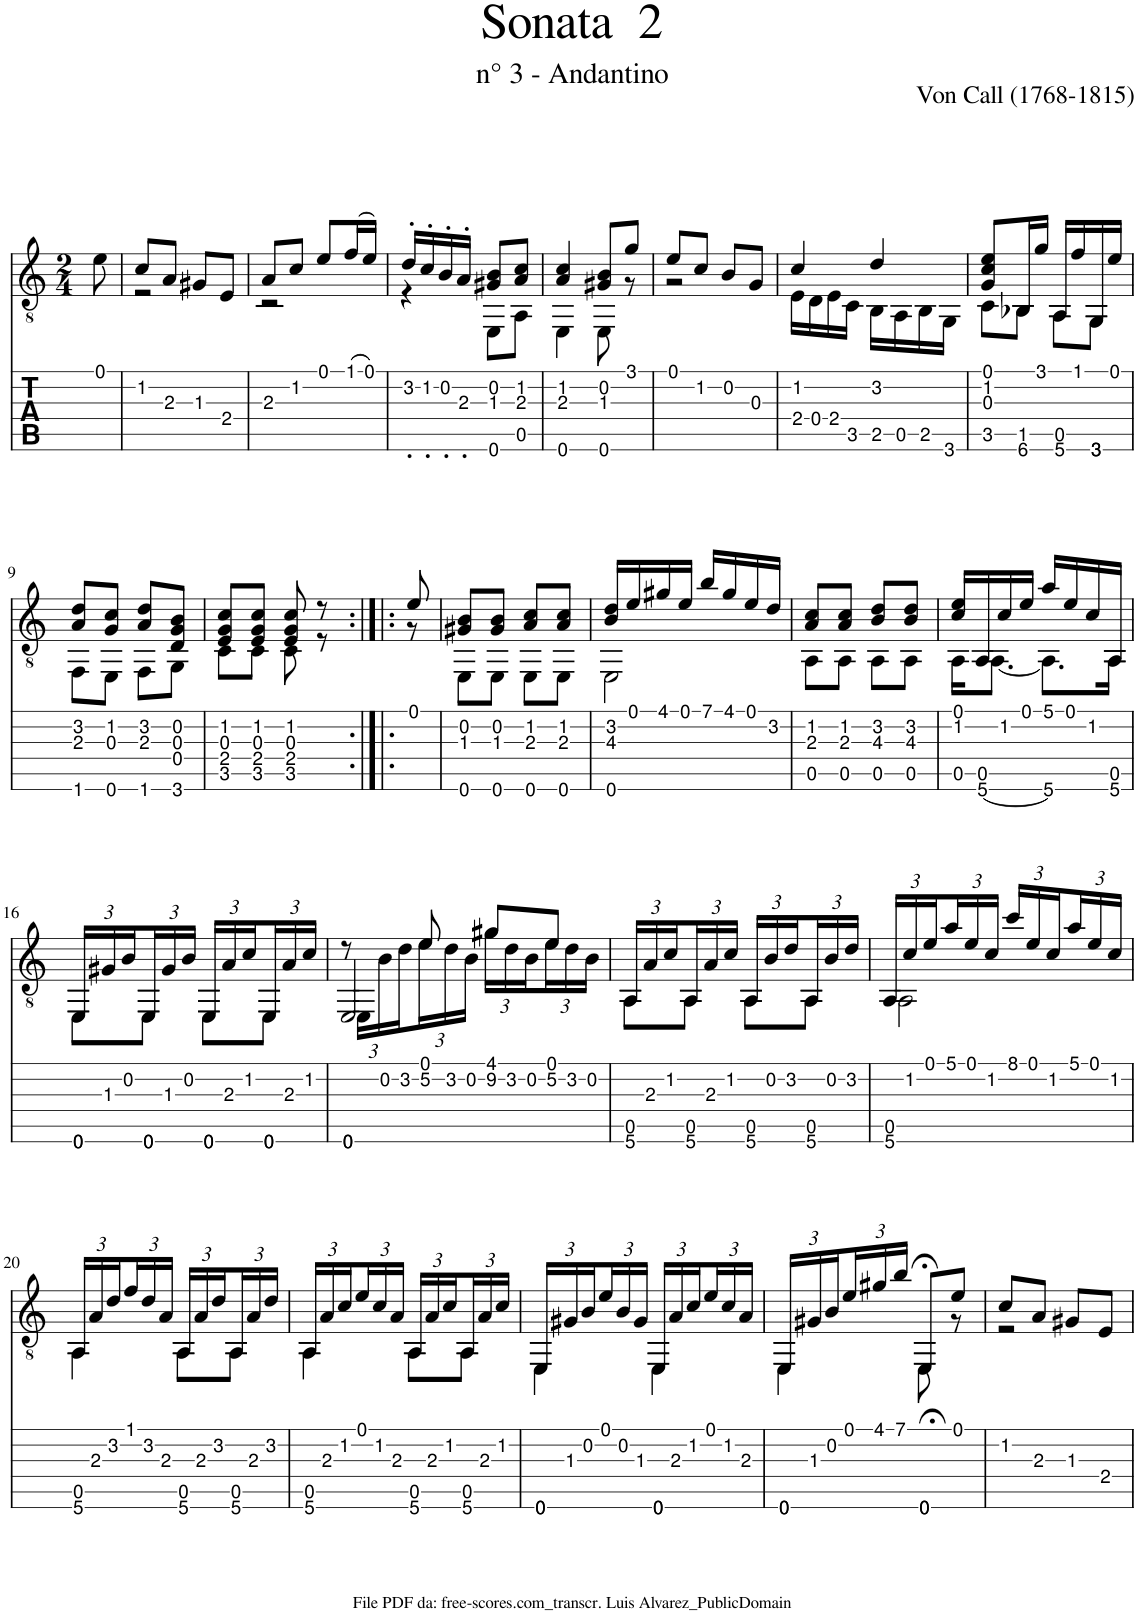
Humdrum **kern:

**kern	**kern
*part1	*part1
*staff2	*staff1
*I"Guitar	*
*I'Guit.	*
*stria6	*
*	*clefGv2
*k[]	*k[]
*M2/4	*M2/4
=1	=1
8e	8e\
=2	=2
*^	*^
8cL	2r	8c/L	2r
8AJ	.	8A/J	.
8G#L	.	8G#X/L	.
8EJ	.	8E/J	.
=3	=3	=3	=3
8AL	2r	8A/L	2r
8cJ	.	8c/J	.
8eL	.	8e/L	.
16fL	.	(16f/L	.
16eJJ	.	16e/JJ)	.
=4	=4	=4	=4
16d'LL	4r	16d'/LL	4r
16c'J	.	16c'/	.
16B'L	.	16B'/	.
16A'JJ	.	16A'/JJ	.
8G#\ 8B\L	8EEL	8G#X/ 8B/L	8EE\L
8A\ 8c\J	8AAJ	8A/ 8c/J	8AA\J
=5	=5	=5	=5
4A 4c	4EE	4A/ 4c/	4EE\
8G#\ 8B\L	8EE	8G#X/ 8B/L	8EE\
8gJ	8r	8g/J	8r
=6	=6	=6	=6
8eL	2r	8e/L	2r
8cJ	.	8c/J	.
8BL	.	8B/L	.
8GJ	.	8G/J	.
=7	=7	=7	=7
4c	16ELL	4c/	16E\LL
.	16DJ	.	16D\
.	16EL	.	16E\
.	16CJJ	.	16C\JJ
4d	16BBLL	4d/	16BB\LL
.	16AAJ	.	16AA\
.	16BBL	.	16BB\
.	16GGJJ	.	16GG\JJ
=8	=8	=8	=8
8G\ 8c\ 8e\L	8CL	8G/ 8c/ 8e/L	8C\L
16BB-L	8BB-J	16BB-X/L	8BB-\J
16gJJ	.	16g/JJ	.
16AALL	8AAL	16AA/LL	8AA\L
16fJ	.	16f/	.
16GGL	8GGJ	16GG/	8GG\J
16eJJ	.	16e/JJ	.
!!LO:LB:g=z	!!
=9	=9	=9	=9
8A\ 8d\L	8FFL	8A/ 8d/L	8FF\L
8G\ 8c\J	8EEJ	8G/ 8c/J	8EE\J
8A\ 8d\L	8FFL	8A/ 8d/L	8FF\L
8D\ 8G\ 8B\J	8GGJ	8D/ 8G/ 8B/J	8GG\J
=10	=10	=10	=10
8E\ 8G\ 8c\L	8CL	8E/ 8G/ 8c/L	8C\L
8E\ 8G\ 8c\J	8CJ	8E/ 8G/ 8c/J	8C\J
8E 8G 8c	8C	8E/ 8G/ 8c/	8C\
8r	8r	8r	8r
=11:|!|:	=11:|!|:	=11:|!|:	=11:|!|:
8e	8r	8e/	8r
=12	=12	=12	=12
8G#\ 8B\L	8EEL	8G#X/ 8B/L	8EE\L
8G#\ 8B\J	8EEJ	8G#/ 8B/J	8EE\J
8A\ 8c\L	8EEL	8A/ 8c/L	8EE\L
8A\ 8c\J	8EEJ	8A/ 8c/J	8EE\J
=13	=13	=13	=13
16B\ 16d\LL	2EE	16B/ 16d/LL	2EE\
16eJ	.	16e/	.
16g#L	.	16g#X/	.
16eJJ	.	16e/JJ	.
16bLL	.	16b/LL	.
16g#J	.	16g#/	.
16eL	.	16e/	.
16dJJ	.	16d/JJ	.
=14	=14	=14	=14
8A\ 8c\L	8AAL	8A/ 8c/L	8AA\L
8A\ 8c\J	8AAJ	8A/ 8c/J	8AA\J
8B\ 8d\L	8AAL	8B/ 8d/L	8AA\L
8B\ 8d\J	8AAJ	8B/ 8d/J	8AA\J
=15	=15	=15	=15
16c\ 16e\LL	16AAKL	16c/ 16e/LL	16AA\KL
16AAJ	[8.AAJ	16AA/	[8.AA\J
16cL	.	16c/	.
16eJJ	.	16e/JJ	.
16aLL	8.AAL]	16a/LL	8.AA\L]
16eJ	.	16e/	.
16cL	.	16c/	.
16AAJJ	16AAJk	16AA/JJ	16AA\Jk
!!LO:LB:g=z	!!
=16	=16	=16	=16
*Xbrackettup	*	*Xbrackettup	*
24EELL	8EEL	24EE/LL	8EE\L
24G#	.	24G#X/	.
24BJ	.	24B/	.
24EEL	8EEJ	24EE/	8EE\J
24G#	.	24G#/	.
24BJJ	.	24B/JJ	.
24EELL	8EEL	24EE/LL	8EE\L
24A	.	24A/	.
24cJ	.	24c/	.
24EEL	8EEJ	24EE/	8EE\J
24A	.	24A/	.
24cJJ	.	24c/JJ	.
=17	=17	=17	=17
*	*^	*	*^
8r	24EELL	2EE	8r	24EE\LL	2EE/
.	24B	.	.	24B\	.
.	24dJ	.	.	24d\	.
8e	24eL	.	8e/	24e\	.
.	24d	.	.	24d\	.
.	24BJJ	.	.	24B\JJ	.
8g#L	24g#LL	.	8g#X/L	24g#\LL	.
.	24d	.	.	24d\	.
.	24BJ	.	.	24B\	.
8eJ	24eL	.	8e/J	24e\	.
.	24d	.	.	24d\	.
.	24BJJ	.	.	24B\JJ	.
*	*v	*v	*	*	*
*	*	*	*v	*v
=18	=18	=18	=18
24AALL	8AAL	24AA/LL	8AA\L
24A	.	24A/	.
24cJ	.	24c/	.
24AAL	8AAJ	24AA/	8AA\J
24A	.	24A/	.
24cJJ	.	24c/JJ	.
24AALL	8AAL	24AA/LL	8AA\L
24B	.	24B/	.
24dJ	.	24d/	.
24AAL	8AAJ	24AA/	8AA\J
24B	.	24B/	.
24dJJ	.	24d/JJ	.
=19	=19	=19	=19
24AALL	2AA	24AA/LL	2AA\
24c	.	24c/	.
24eJ	.	24e/	.
24aL	.	24a/	.
24e	.	24e/	.
24cJJ	.	24c/JJ	.
24ccLL	.	24cc/LL	.
24e	.	24e/	.
24cJ	.	24c/	.
24aL	.	24a/	.
24e	.	24e/	.
24cJJ	.	24c/JJ	.
!!LO:LB:g=z	!!
=20	=20	=20	=20
24AALL	4AA	24AA/LL	4AA\
24A	.	24A/	.
24dJ	.	24d/	.
24fL	.	24f/	.
24d	.	24d/	.
24AJJ	.	24A/JJ	.
24AALL	8AAL	24AA/LL	8AA\L
24A	.	24A/	.
24dJ	.	24d/	.
24AAL	8AAJ	24AA/	8AA\J
24A	.	24A/	.
24dJJ	.	24d/JJ	.
=21	=21	=21	=21
24AALL	4AA	24AA/LL	4AA\
24A	.	24A/	.
24cJ	.	24c/	.
24eL	.	24e/	.
24c	.	24c/	.
24AJJ	.	24A/JJ	.
24AALL	8AAL	24AA/LL	8AA\L
24A	.	24A/	.
24cJ	.	24c/	.
24AAL	8AAJ	24AA/	8AA\J
24A	.	24A/	.
24cJJ	.	24c/JJ	.
=22	=22	=22	=22
24EELL	4EE	24EE/LL	4EE\
24G#	.	24G#X/	.
24BJ	.	24B/	.
24eL	.	24e/	.
24B	.	24B/	.
24G#JJ	.	24G#/JJ	.
24EELL	4EE	24EE/LL	4EE\
24A	.	24A/	.
24cJ	.	24c/	.
24eL	.	24e/	.
24c	.	24c/	.
24AJJ	.	24A/JJ	.
=23	=23	=23	=23
24EELL	4EE	24EE/LL	4EE\
24G#	.	24G#X/	.
24BJ	.	24B/	.
24eL	.	24e/	.
24g#	.	24g#X/	.
24bJJ	.	24b/JJ	.
8EE;<L	8EE	8EE;</L	8EE\
8eJ	8r	8e/J	8r
=24	=24	=24	=24
8cL	2r	8c/L	2r
8AJ	.	8A/J	.
8G#L	.	8G#X/L	.
8EJ	.	8E/J	.
*v	*v	*	*
*	*v	*v
=	=
*-	*-
